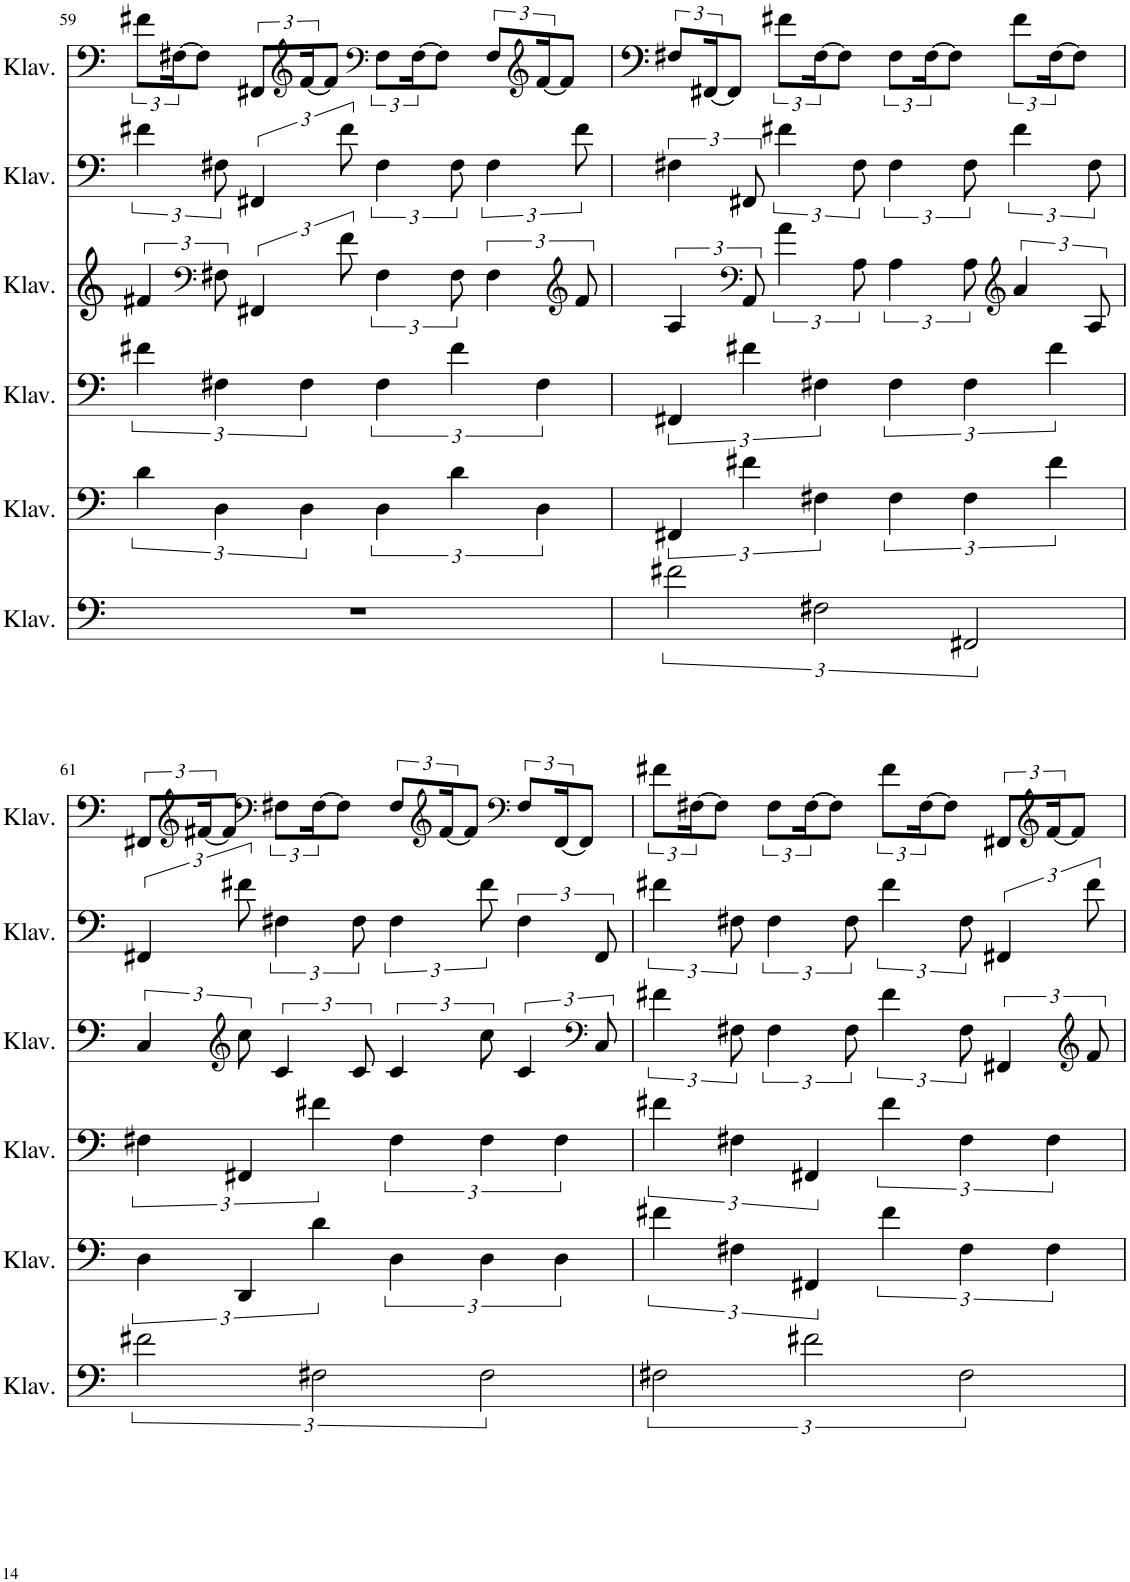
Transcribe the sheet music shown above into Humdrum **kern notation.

**kern	**kern	**kern	**kern	**kern	**kern
*part6	*part5	*part4	*part3	*part2	*part1
*staff6	*staff5	*staff4	*staff3	*staff2	*staff1
*I"Klavier	*I"Klavier	*I"Klavier	*I"Klavier	*I"Klavier	*I"Klavier
*I'Klav.	*I'Klav.	*I'Klav.	*I'Klav.	*I'Klav.	*I'Klav.
!!LO:PB:g=z
*clefF4	*clefF4	*clefF4	*clefG2	*clefF4	*clefF4
*k[]	*k[]	*k[]	*k[]	*k[]	*k[]
*M4/4	*M4/4	*M4/4	*M4/4	*M4/4	*M4/4
=59	=59	=59	=59	=59	=59
1r	6d\	6f#X\	6f#X/	6f#X\	12f#X\L
.	.	.	.	.	[24F#X\K
.	.	.	.	.	8F#\J]
*	*	*	*clefF4	*	*
.	6D\	6F#X\	12F#X\	12F#X\	.
.	.	.	6FF#X/	6FF#X/	12FF#X/L
*	*	*	*	*	*clefG2
.	6D\	6F#\	.	.	[24f#/K
.	.	.	.	.	8f#/J]
.	.	.	12f#\	12f#\	.
*	*	*	*	*	*clefF4
.	6D\	6F#\	6F#\	6F#\	12F#\L
.	.	.	.	.	[24F#\K
.	.	.	.	.	8F#\J]
.	6d\	6f#\	12F#\	12F#\	.
.	.	.	6F#\	6F#\	12F#/L
*	*	*	*	*	*clefG2
.	6D\	6F#\	.	.	[24f#/K
.	.	.	.	.	8f#/J]
*	*	*	*clefG2	*	*
.	.	.	12f#/	12f#\	.
=60	=60	=60	=60	=60	=60
3f#X\	6FF#X/	6FF#X/	6A/	6F#X\	12F#X/L
.	.	.	.	.	[24FF#X/K
.	.	.	.	.	8FF#/J]
*	*	*	*clefF4	*	*
.	6f#X\	6f#X\	12AA/	12FF#X/	.
.	.	.	6a\	6f#X\	12f#X\L
3F#X\	6F#X\	6F#X\	.	.	[24F#\K
.	.	.	.	.	8F#\J]
.	.	.	12A\	12F#\	.
.	6F#\	6F#\	6A\	6F#\	12F#\L
.	.	.	.	.	[24F#\K
.	.	.	.	.	8F#\J]
3FF#X/	6F#\	6F#\	12A\	12F#\	.
*	*	*	*clefG2	*	*
.	.	.	6a/	6f#\	12f#\L
.	6f#\	6f#\	.	.	[24F#\K
.	.	.	.	.	8F#\J]
.	.	.	12A/	12F#\	.
!!LO:LB:g=z
=61	=61	=61	=61	=61	=61
3f#X\	6D\	6F#X\	6C/	6FF#X/	12FF#X/L
*	*	*	*	*	*clefG2
.	.	.	.	.	[24f#X/K
.	.	.	.	.	8f#/J]
*	*	*	*clefG2	*	*
.	6DD/	6FF#X/	12cc\	12f#X\	.
*	*	*	*	*	*clefF4
.	.	.	6c/	6F#X\	12F#X\L
3F#X\	6d\	6f#X\	.	.	[24F#\K
.	.	.	.	.	8F#\J]
.	.	.	12c/	12F#\	.
.	6D\	6F#\	6c/	6F#\	12F#/L
*	*	*	*	*	*clefG2
.	.	.	.	.	[24f#/K
.	.	.	.	.	8f#/J]
3F#\	6D\	6F#\	12cc\	12f#\	.
*	*	*	*	*	*clefF4
.	.	.	6c/	6F#\	12F#/L
.	6D\	6F#\	.	.	[24FF#/K
.	.	.	.	.	8FF#/J]
*	*	*	*clefF4	*	*
.	.	.	12C/	12FF#/	.
=62	=62	=62	=62	=62	=62
3F#X\	6f#X\	6f#X\	6f#X\	6f#X\	12f#X\L
.	.	.	.	.	[24F#X\K
.	.	.	.	.	8F#\J]
.	6F#X\	6F#X\	12F#X\	12F#X\	.
.	.	.	6F#\	6F#\	12F#\L
3f#X\	6FF#X/	6FF#X/	.	.	[24F#\K
.	.	.	.	.	8F#\J]
.	.	.	12F#\	12F#\	.
.	6f#\	6f#\	6f#\	6f#\	12f#\L
.	.	.	.	.	[24F#\K
.	.	.	.	.	8F#\J]
3F#\	6F#\	6F#\	12F#\	12F#\	.
.	.	.	6FF#X/	6FF#X/	12FF#X/L
*	*	*	*	*	*clefG2
.	6F#\	6F#\	.	.	[24f#/K
.	.	.	.	.	8f#/J]
*	*	*	*clefG2	*	*
.	.	.	12f#/	12f#\	.
=	=	=	=	=	=
*-	*-	*-	*-	*-	*-
